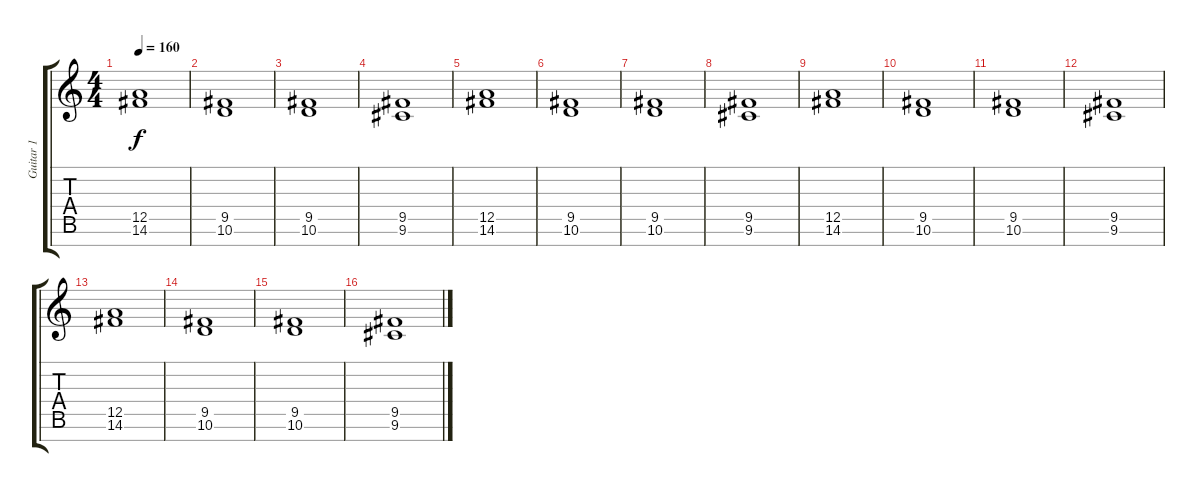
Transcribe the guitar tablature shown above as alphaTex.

\track ("Guitar 1" "Guitar 1") {instrument distortionguitar}
\staff {score tabs}
\tuning (E4 B3 Gb3 D3 A2 E2 B1) {hide}
\ts (4 4)
\tempo 160
\clef g2
\ks c
(12.5 14.6).1{dy f volume 16} |
(9.5 10.6).1 |
(9.5 10.6).1 |
(9.5 9.6).1 |
(12.5 14.6).1 |
(9.5 10.6).1 |
(9.5 10.6).1 |
(9.5 9.6).1 |
(12.5 14.6).1{volume 16} |
(9.5 10.6).1 |
(9.5 10.6).1 |
(9.5 9.6).1 |
(12.5 14.6).1 |
(9.5 10.6).1 |
(9.5 10.6).1 |
(9.5 9.6).1
